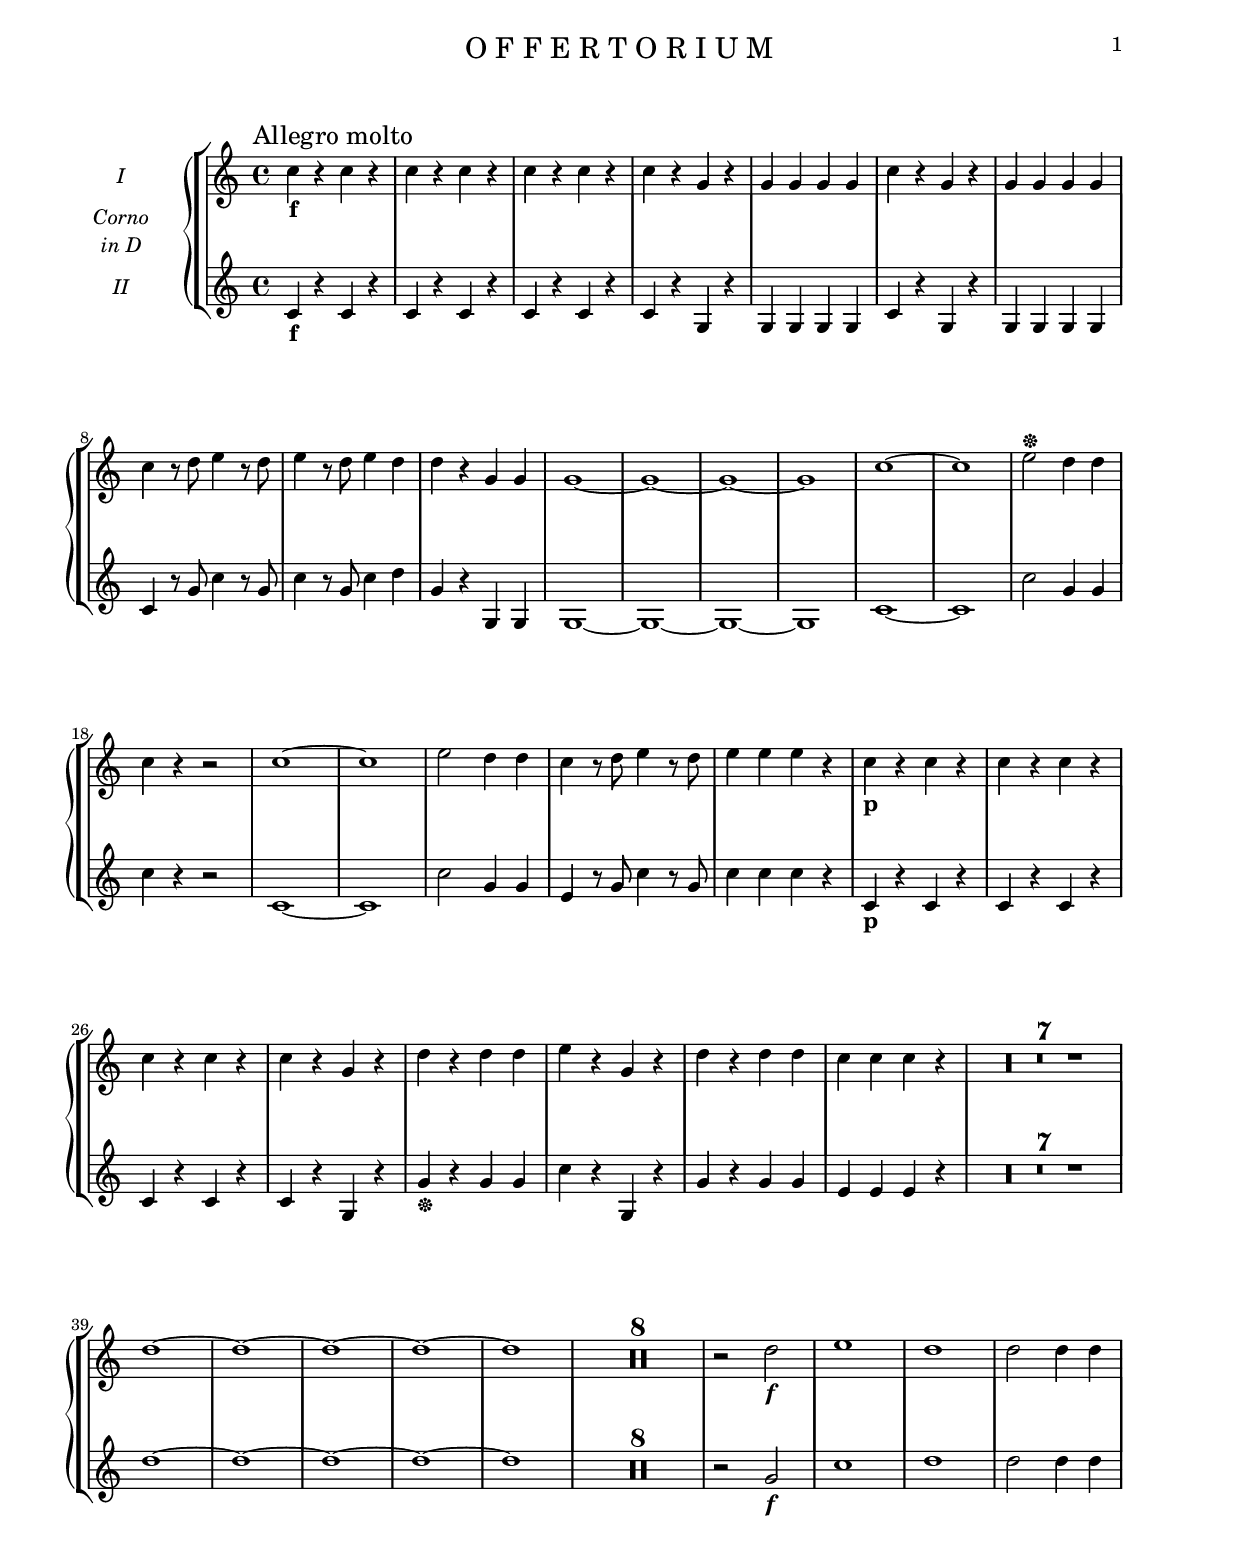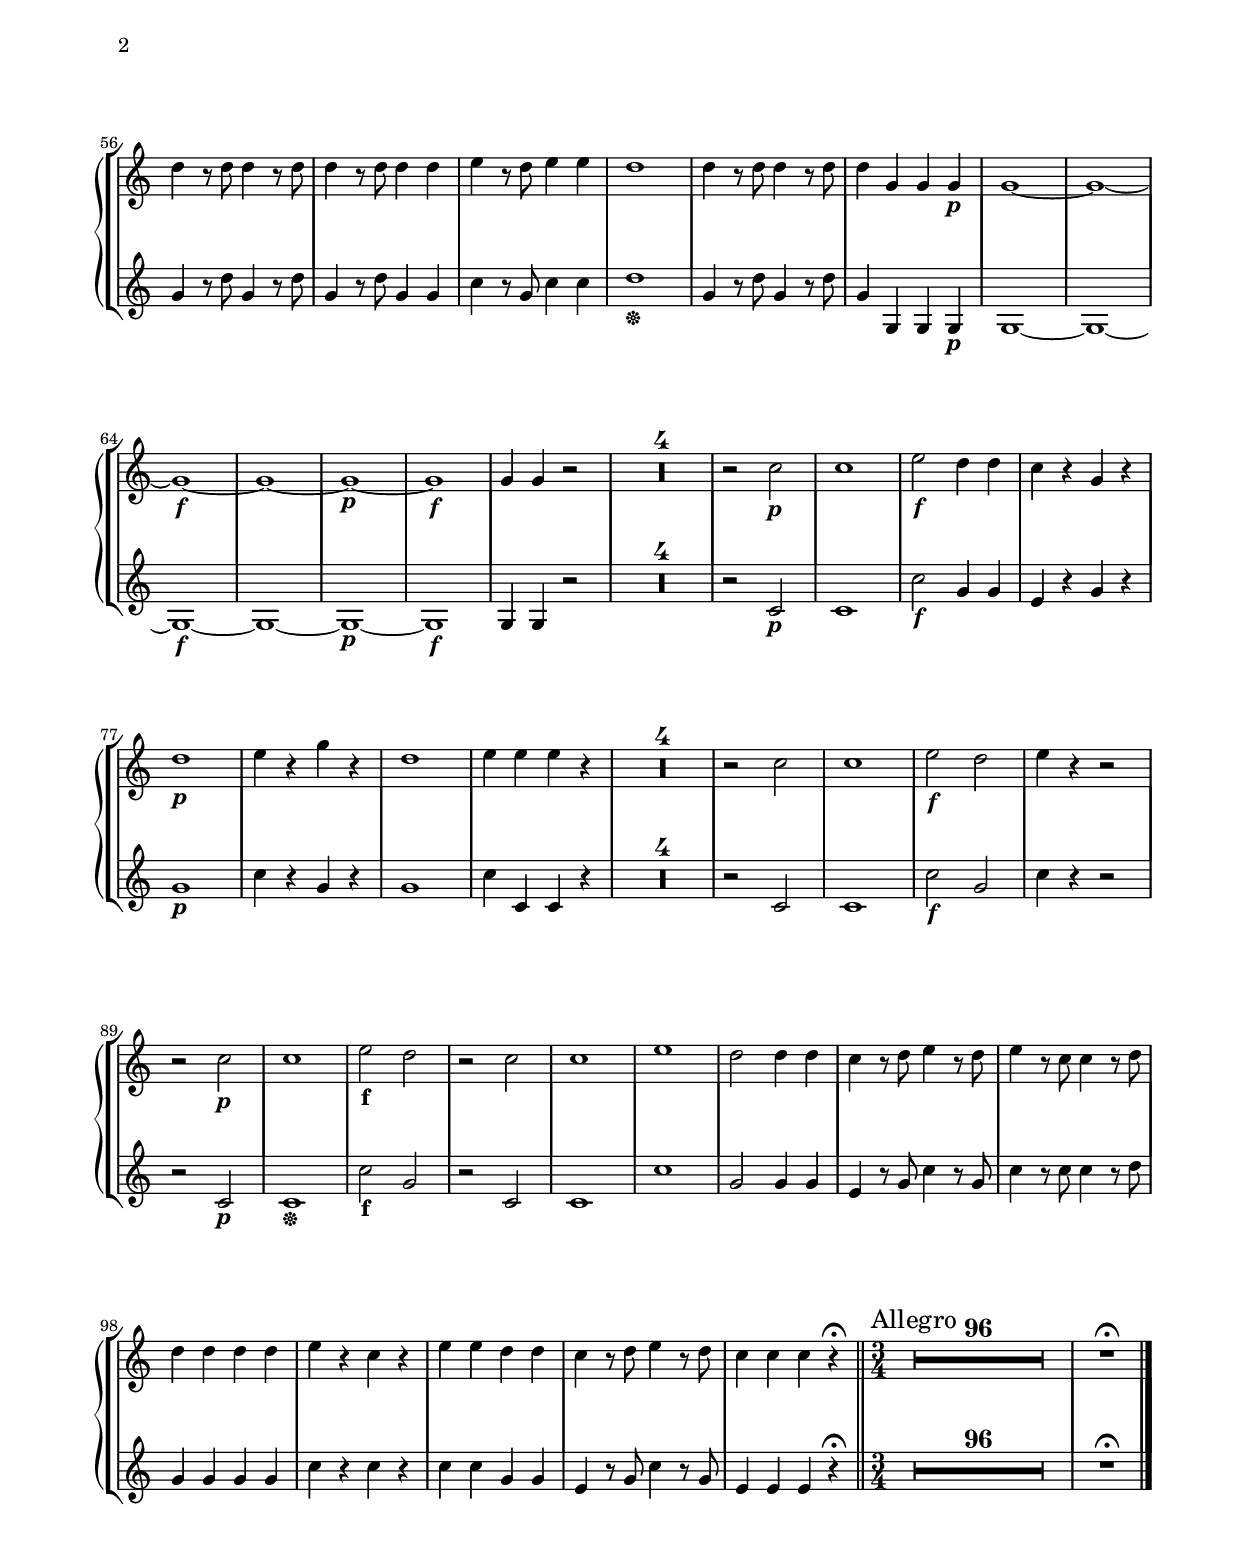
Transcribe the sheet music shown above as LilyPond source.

\version "2.22.0"

\include "../definitions.ly"

\paper {
	indent = 2\cm
	top-margin = 1.5\cm
	system-separator-markup = ##f
	system-system-spacing =
    #'((basic-distance . 20)
       (minimum-distance . 20)
       (padding . -100)
       (stretchability . 0))

	top-system-spacing =
    #'((basic-distance . 15)
       (minimum-distance . 15)
       (padding . -100)
       (stretchability . 0))

	top-markup-spacing =
    #'((basic-distance . 0)
       (minimum-distance . 0)
       (padding . -100)
       (stretchability . 0))

	markup-system-spacing =
    #'((basic-distance . 15)
       (minimum-distance . 15)
       (padding . -100)
       (stretchability . 0))

	last-bottom-spacing =
    #'((basic-distance . 0)
       (minimum-distance . 0)
       (padding . 0)
       (stretchability . 1.0e7))

	systems-per-page = #5
}

#(set-global-staff-size 17.82)

\layout {
	\context {
		\GrandStaff
		\override StaffGrouper.staffgroup-staff-spacing =
			#'((basic-distance . 15)
				(minimum-distance . 15)
				(padding . -100)
				(stretchability . 0))
		\override StaffGrouper.staff-staff-spacing =
			#'((basic-distance . 12)
				(minimum-distance . 12)
				(padding . -100)
				(stretchability . 0))

	}
}


\book {
	\bookpart {
		\header {
			title = "O F F E R T O R I U M"
		}
		\score {
			<<
				\new StaffGroup <<
					\new GrandStaff <<
						\set GrandStaff.instrumentName = \markup { \center-column { "Corno" "in D" } }
						\new Staff \with { instrumentName = "I" } { \CornoI }
						\new Staff \with { instrumentName = "II" } { \CornoII }
					>>
				>>
			>>
		}
	}
}
